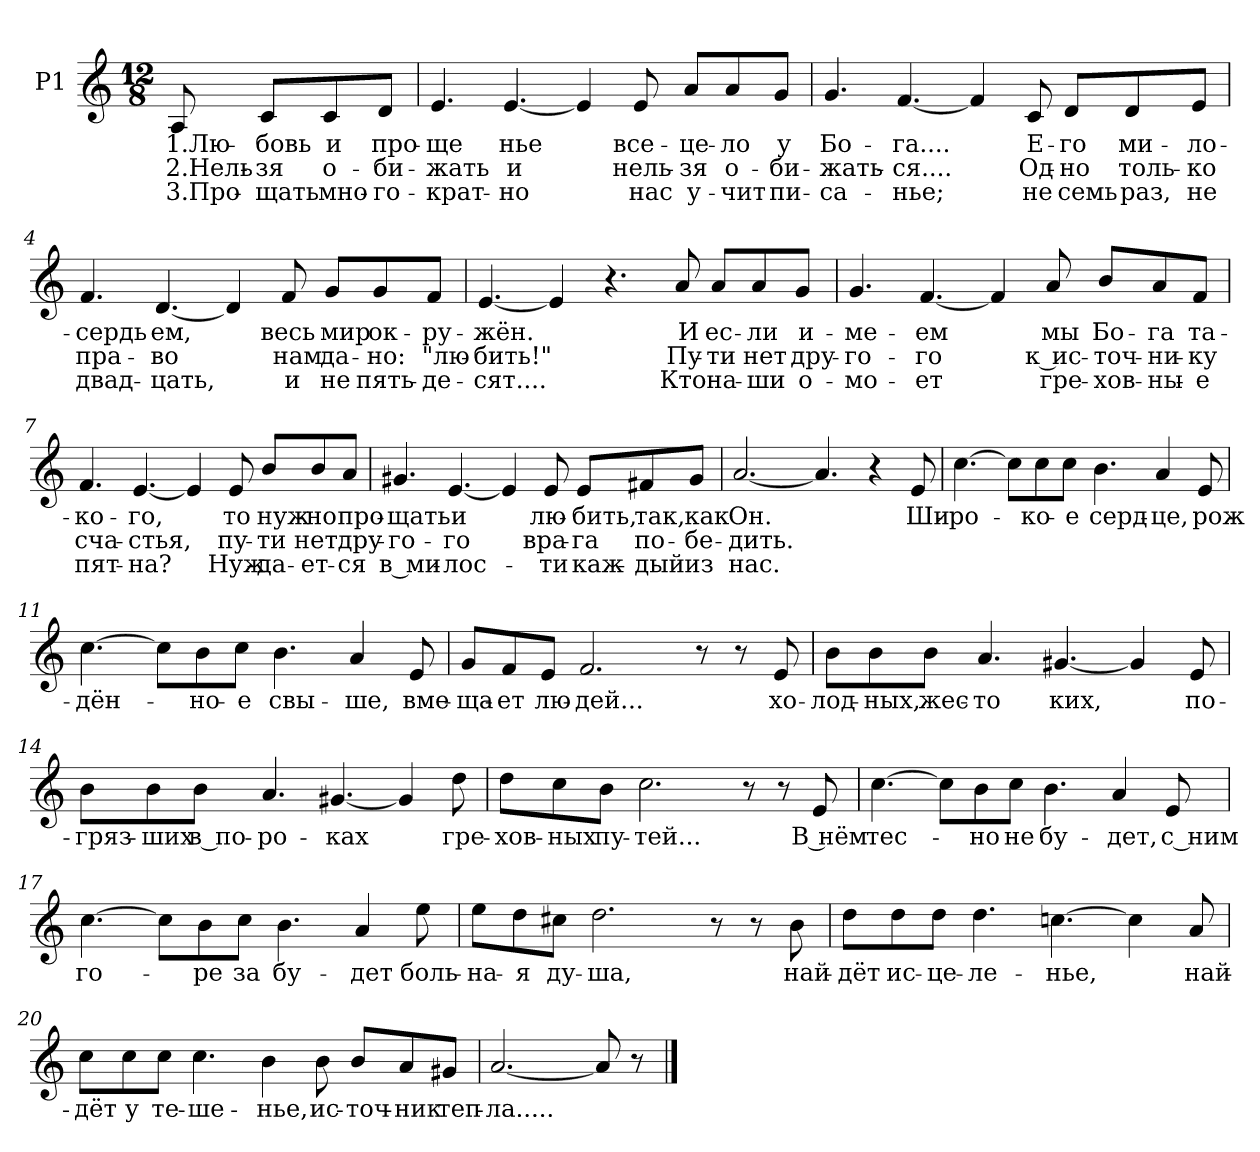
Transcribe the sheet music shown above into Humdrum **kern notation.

**kern	**text	**text	**text
*part1	*part1	*part1	*part1
*staff1	*staff1	*staff1	*staff1
*I"P1	*	*	*
*clefG2	*	*	*
*k[]	*	*	*
*M12/8	*	*	*
*MM100	*	*	*
=1	=1	=1	=1
!	!LO:LY:b	!LO:LY:b	!LO:LY:b
8A/	1.Лю-	2.Нель-	3.Про-
!	!LO:LY:b	!LO:LY:b	!LO:LY:b
8c/L	-бовь	-зя	-щать
!	!LO:LY:b	!LO:LY:b	!LO:LY:b
8c/	и	о-	мно-
!	!LO:LY:b	!LO:LY:b	!LO:LY:b
8d/J	про-	-би-	-го-
=2	=2	=2	=2
!	!LO:LY:b	!LO:LY:b	!LO:LY:b
4.e/	-ще	-жать	-крат-
!	!LO:LY:b	!LO:LY:b	!LO:LY:b
[4.e/	нье	и	но
4e/]	.	.	.
!	!LO:LY:b	!LO:LY:b	!LO:LY:b
8e/	все-	нель-	-нас
!	!LO:LY:b	!LO:LY:b	!LO:LY:b
8a/L	-це-	-зя	у-
!	!LO:LY:b	!LO:LY:b	!LO:LY:b
8a/	-ло	о-	-чит
!	!LO:LY:b	!LO:LY:b	!LO:LY:b
8g/J	у	-би-	-пи-
!!LO:LB:g=z
=3	=3	=3	=3
!	!LO:LY:b	!LO:LY:b	!LO:LY:b
4.g/	Бо-	-жать-	са-
!	!LO:LY:b	!LO:LY:b	!LO:LY:b
[4.f/	-га....	-ся....	-нье;
4f/]	.	.	.
!	!LO:LY:b	!LO:LY:b	!LO:LY:b
8c/	Е-	Од-	не
!	!LO:LY:b	!LO:LY:b	!LO:LY:b
8d/L	-го	-но	-семь
!	!LO:LY:b	!LO:LY:b	!LO:LY:b
8d/	ми-	толь-	-раз,
!	!LO:LY:b	!LO:LY:b	!LO:LY:b
8e/J	-ло-	-ко	-не
!!LO:LB:g=z
=4	=4	=4	=4
!	!LO:LY:b	!LO:LY:b	!LO:LY:b
4.f/	-сердь	пра-	двад-
!	!LO:LY:b	!LO:LY:b	!LO:LY:b
[4.d/	ем,	-во	-цать,
4d/]	.	.	.
!	!LO:LY:b	!LO:LY:b	!LO:LY:b
8f/	весь	нам	-и
!	!LO:LY:b	!LO:LY:b	!LO:LY:b
8g/L	мир	да-	не
!	!LO:LY:b	!LO:LY:b	!LO:LY:b
8g/	ок-	-но:	пять-
!	!LO:LY:b	!LO:LY:b	!LO:LY:b
8f/J	-ру-	"лю-	-де-
=5	=5	=5	=5
!	!LO:LY:b	!LO:LY:b	!LO:LY:b
[4.e/	-жён.	-бить!"	-сят....
4e/]	.	.	.
4.r	.	.	.
!	!LO:LY:b	!LO:LY:b	!LO:LY:b
8a/	И	Пу-	Кто
!	!LO:LY:b	!LO:LY:b	!LO:LY:b
8a/L	ес-	-ти	на-
!	!LO:LY:b	!LO:LY:b	!LO:LY:b
8a/	-ли	нет	ши
!	!LO:LY:b	!LO:LY:b	!LO:LY:b
8g/J	и-	дру-	о-
!!LO:LB:g=z
=6	=6	=6	=6
!	!LO:LY:b	!LO:LY:b	!LO:LY:b
4.g/	-ме-	-го-	-мо-
!	!LO:LY:b	!LO:LY:b	!LO:LY:b
[4.f/	-ем	-го	-ет
4f/]	.	.	.
!	!LO:LY:b	!LO:LY:b	!LO:LY:b
8a/	мы	к ис-	гре-
!	!LO:LY:b	!LO:LY:b	!LO:LY:b
8b/L	Бо-	-точ-	хов-
!	!LO:LY:b	!LO:LY:b	!LO:LY:b
8a/	-га	-ни-	-ны-
!	!LO:LY:b	!LO:LY:b	!LO:LY:b
8f/J	та-	-ку	-е
!!LO:LB:g=z
=7	=7	=7	=7
!	!LO:LY:b	!LO:LY:b	!LO:LY:b
4.f/	-ко-	сча-	пят-
!	!LO:LY:b	!LO:LY:b	!LO:LY:b
[4.e/	-го,	-стья,	-на?
4e/]	.	.	.
!	!LO:LY:b	!LO:LY:b	!LO:LY:b
8e/	то	пу-	Нуж-
!	!LO:LY:b	!LO:LY:b	!LO:LY:b
8b/L	нуж-	-ти	да-
!	!LO:LY:b	!LO:LY:b	!LO:LY:b
8b/	-но	нет	-ет-
!	!LO:LY:b	!LO:LY:b	!LO:LY:b
8a/J	про-	дру-	ся
=8	=8	=8	=8
!	!LO:LY:b	!LO:LY:b	!LO:LY:b
4.g#X/	-щать	-го-	-в ми-
!	!LO:LY:b	!LO:LY:b	!LO:LY:b
[4.e/	и	-го	-лос-
4e/]	.	.	.
!	!LO:LY:b	!LO:LY:b	!LO:LY:b
8e/	лю-	вра-	ти
!	!LO:LY:b	!LO:LY:b	!LO:LY:b
8e/L	-бить,	-га	-каж-
!	!LO:LY:b	!LO:LY:b	!LO:LY:b
8f#X/	так,	по-	дый
!	!LO:LY:b	!LO:LY:b	!LO:LY:b
8g#/J	как	-бе-	из
=9	=9	=9	=9
!	!LO:LY:b	!LO:LY:b	!LO:LY:b
[2.a/	Он.	-дить.	-нас.
4.a/]	.	.	.
4r	.	.	.
!	!LO:LY:b	!	!
8e/	Ши-	.	.
!!LO:LB:g=z
=10	=10	=10	=10
!	!LO:LY:b	!	!
[4.cc\	-ро-	.	.
8cc\L]	.	.	.
!	!LO:LY:b	!	!
8cc\	-ко-	.	.
!	!LO:LY:b	!	!
8cc\J	-е	.	.
!	!LO:LY:b	!	!
4.b\	серд-	.	.
!	!LO:LY:b	!	!
4a/	-це,	.	.
!	!LO:LY:b	!	!
8e/	рож-	.	.
=11	=11	=11	=11
!	!LO:LY:b	!	!
[4.cc\	-дён-	.	.
8cc\L]	.	.	.
!	!LO:LY:b	!	!
8b\	-но-	.	.
!	!LO:LY:b	!	!
8cc\J	-е	.	.
!	!LO:LY:b	!	!
4.b\	свы-	.	.
!	!LO:LY:b	!	!
4a/	-ше,	.	.
!	!LO:LY:b	!	!
8e/	вме-	.	.
=12	=12	=12	=12
!	!LO:LY:b	!	!
8g/L	-ща-	.	.
!	!LO:LY:b	!	!
8f/	-ет	.	.
!	!LO:LY:b	!	!
8e/J	лю-	.	.
!	!LO:LY:b	!	!
2.f/	-дей...	.	.
8r	.	.	.
8r	.	.	.
!	!LO:LY:b	!	!
8e/	хо-	.	.
!!LO:LB:g=z
=13	=13	=13	=13
!	!LO:LY:b	!	!
8b\L	-лод-	.	.
!	!LO:LY:b	!	!
8b\	-ных,	.	.
!	!LO:LY:b	!	!
8b\J	жес-	.	.
!	!LO:LY:b	!	!
4.a/	-то	.	.
!	!LO:LY:b	!	!
[4.g#X/	ких,	.	.
4g#/]	.	.	.
!	!LO:LY:b	!	!
8e/	по-	.	.
=14	=14	=14	=14
!	!LO:LY:b	!	!
8b\L	-гряз-	.	.
!	!LO:LY:b	!	!
8b\	-ших	.	.
!	!LO:LY:b	!	!
8b\J	в по-	.	.
!	!LO:LY:b	!	!
4.a/	-ро-	.	.
!	!LO:LY:b	!	!
[4.g#X/	-ках	.	.
4g#/]	.	.	.
!	!LO:LY:b	!	!
8dd\	гре-	.	.
!!LO:PB:g=z
=15	=15	=15	=15
!	!LO:LY:b	!	!
8dd\L	-хов-	.	.
!	!LO:LY:b	!	!
8cc\	-ных	.	.
!	!LO:LY:b	!	!
8b\J	пу-	.	.
!	!LO:LY:b	!	!
2.cc\	-тей...	.	.
8r	.	.	.
8r	.	.	.
!	!LO:LY:b	!	!
8e/	В нём	.	.
!!LO:LB:g=z
=16	=16	=16	=16
!	!LO:LY:b	!	!
[4.cc\	тес-	.	.
8cc\L]	.	.	.
!	!LO:LY:b	!	!
8b\	-но	.	.
!	!LO:LY:b	!	!
8cc\J	не	.	.
!	!LO:LY:b	!	!
4.b\	бу-	.	.
!	!LO:LY:b	!	!
4a/	-дет,	.	.
!	!LO:LY:b	!	!
8e/	с ним	.	.
=17	=17	=17	=17
!	!LO:LY:b	!	!
[4.cc\	го-	.	.
8cc\L]	.	.	.
!	!LO:LY:b	!	!
8b\	-ре	.	.
!	!LO:LY:b	!	!
8cc\J	за	.	.
!	!LO:LY:b	!	!
4.b\	бу-	.	.
!	!LO:LY:b	!	!
4a/	-дет	.	.
!	!LO:LY:b	!	!
8ee\	боль-	.	.
=18	=18	=18	=18
!	!LO:LY:b	!	!
8ee\L	-на-	.	.
!	!LO:LY:b	!	!
8dd\	-я	.	.
!	!LO:LY:b	!	!
8cc#X\J	ду-	.	.
!	!LO:LY:b	!	!
2.dd\	-ша,	.	.
8r	.	.	.
8r	.	.	.
!	!LO:LY:b	!	!
8b\	най-	.	.
!!LO:LB:g=z
=19	=19	=19	=19
!	!LO:LY:b	!	!
8dd\L	-дёт	.	.
!	!LO:LY:b	!	!
8dd\	ис-	.	.
!	!LO:LY:b	!	!
8dd\J	-це-	.	.
!	!LO:LY:b	!	!
4.dd\	-ле-	.	.
!	!LO:LY:b	!	!
[4.ccn\	-нье,	.	.
4cc\]	.	.	.
!	!LO:LY:b	!	!
8a/	най-	.	.
=20	=20	=20	=20
!	!LO:LY:b	!	!
8cc\L	-дёт	.	.
!	!LO:LY:b	!	!
8cc\	у	.	.
!	!LO:LY:b	!	!
8cc\J	те-	.	.
!	!LO:LY:b	!	!
4.cc\	-ше-	.	.
!	!LO:LY:b	!	!
4b\	-нье,	.	.
!	!LO:LY:b	!	!
8b\	ис-	.	.
!	!LO:LY:b	!	!
8b/L	-точ-	.	.
!	!LO:LY:b	!	!
8a/	-ник	.	.
!	!LO:LY:b	!	!
8g#X/J	теп-	.	.
=21	=21	=21	=21
!	!LO:LY:b	!	!
[2.a/	-ла.....	.	.
8a/]	.	.	.
8r	.	.	.
==	==	==	==
*-	*-	*-	*-
